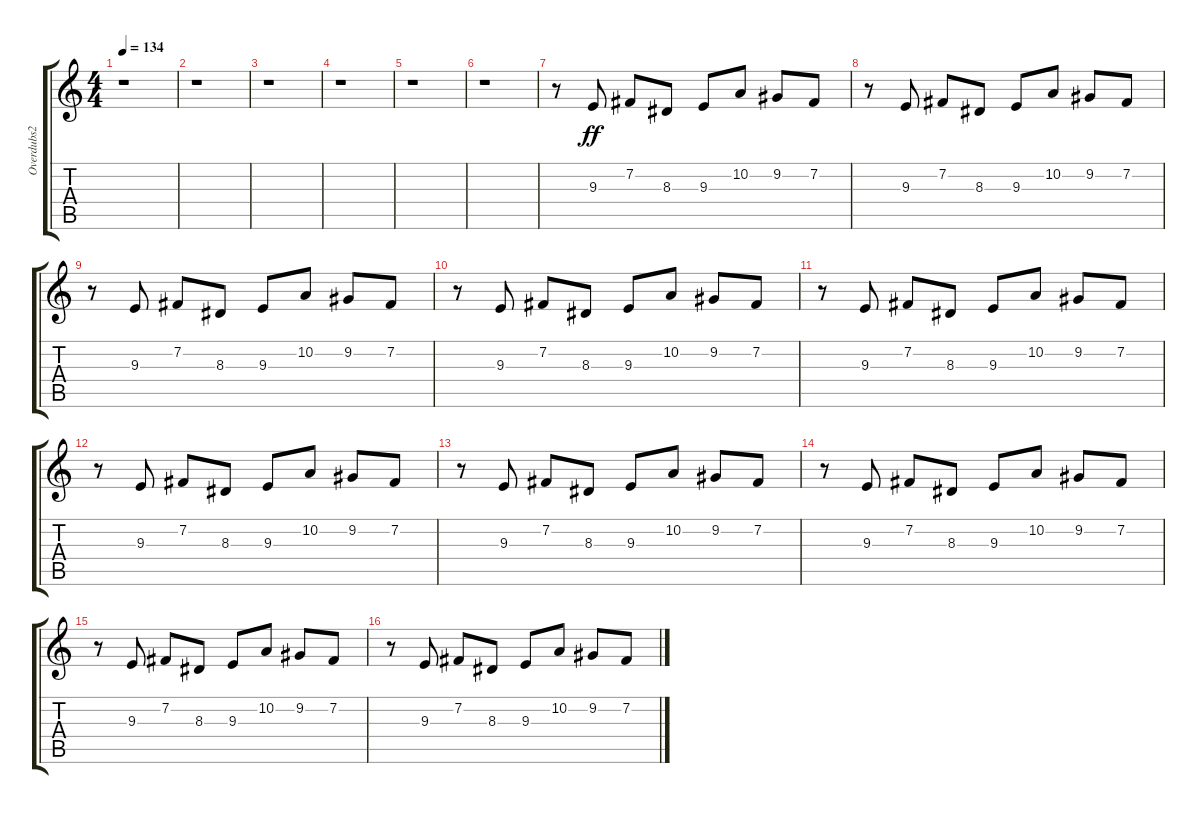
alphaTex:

\track ("Overdubs2" "Overdubs2") {instrument percussiveorgan}
\staff {score tabs}
\tuning (E4 B3 G3 D3 A2 E2) {hide}
\ts (4 4)
\tempo 134
\clef g2
\ks c
r.1{dy ff} |
r.1 |
r.1 |
r.1 |
r.1 |
r.1 |
r.8 9.3.8 7.2.8 8.3.8 9.3.8 10.2.8 9.2.8 7.2.8 |
r.8 9.3.8 7.2.8 8.3.8 9.3.8 10.2.8 9.2.8 7.2.8 |
r.8 9.3.8 7.2.8 8.3.8 9.3.8 10.2.8 9.2.8 7.2.8 |
r.8 9.3.8 7.2.8 8.3.8 9.3.8 10.2.8 9.2.8 7.2.8 |
r.8 9.3.8 7.2.8 8.3.8 9.3.8 10.2.8 9.2.8 7.2.8 |
r.8 9.3.8 7.2.8 8.3.8 9.3.8 10.2.8 9.2.8 7.2.8 |
r.8 9.3.8 7.2.8 8.3.8 9.3.8 10.2.8 9.2.8 7.2.8 |
r.8 9.3.8 7.2.8 8.3.8 9.3.8 10.2.8 9.2.8 7.2.8 |
r.8 9.3.8 7.2.8 8.3.8 9.3.8 10.2.8 9.2.8 7.2.8 |
r.8 9.3.8 7.2.8 8.3.8 9.3.8 10.2.8 9.2.8 7.2.8
